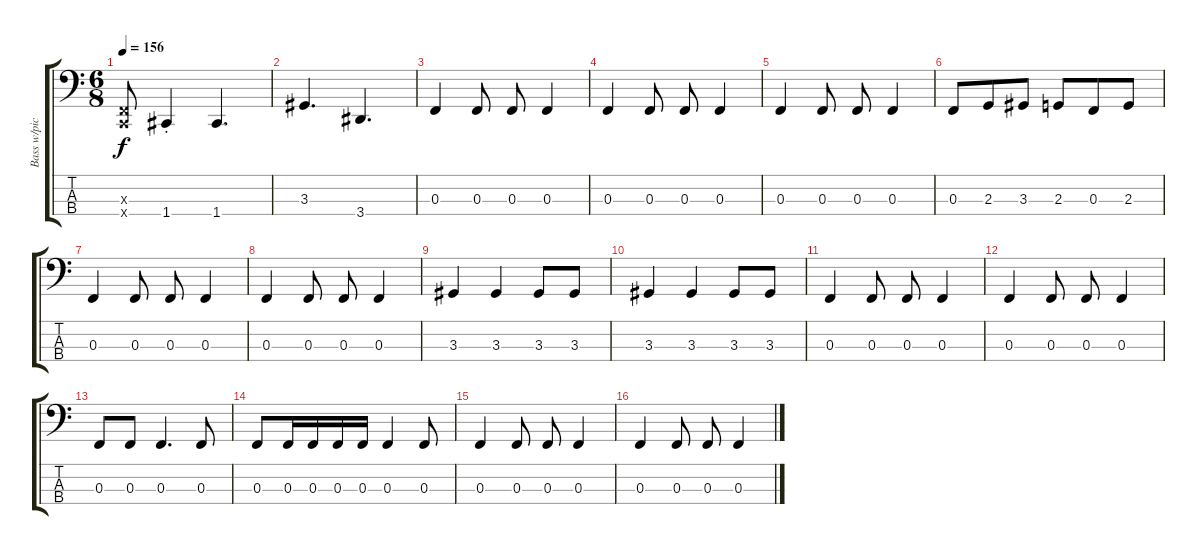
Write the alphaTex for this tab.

\track ("Bass w/pick" "Bass w/pic") {instrument electricbasspick}
\staff {score tabs}
\tuning (Eb2 Bb1 F1 C1) {hide}
\ts (6 8)
\tempo 156
\clef f4
\ks c
(0.3{x} 0.4{x}).8{dy f} 1.4{st}.4 1.4.4{d} |
3.3.4{d} 3.4.4{d} |
0.3.4 0.3.8 0.3.8 0.3.4 |
0.3.4 0.3.8 0.3.8 0.3.4 |
0.3.4 0.3.8 0.3.8 0.3.4 |
0.3.8 2.3.8 3.3.8 2.3.8 0.3.8 2.3.8 |
0.3.4 0.3.8 0.3.8 0.3.4 |
0.3.4 0.3.8 0.3.8 0.3.4 |
3.3.4 3.3.4 3.3.8 3.3.8 |
3.3.4 3.3.4 3.3.8 3.3.8 |
0.3.4 0.3.8 0.3.8 0.3.4 |
0.3.4 0.3.8 0.3.8 0.3.4 |
0.3.8 0.3.8 0.3.4{d} 0.3.8 |
0.3.8 0.3.16 0.3.16 0.3.16 0.3.16 0.3.4 0.3.8 |
0.3.4 0.3.8 0.3.8 0.3.4 |
0.3.4 0.3.8 0.3.8 0.3.4
